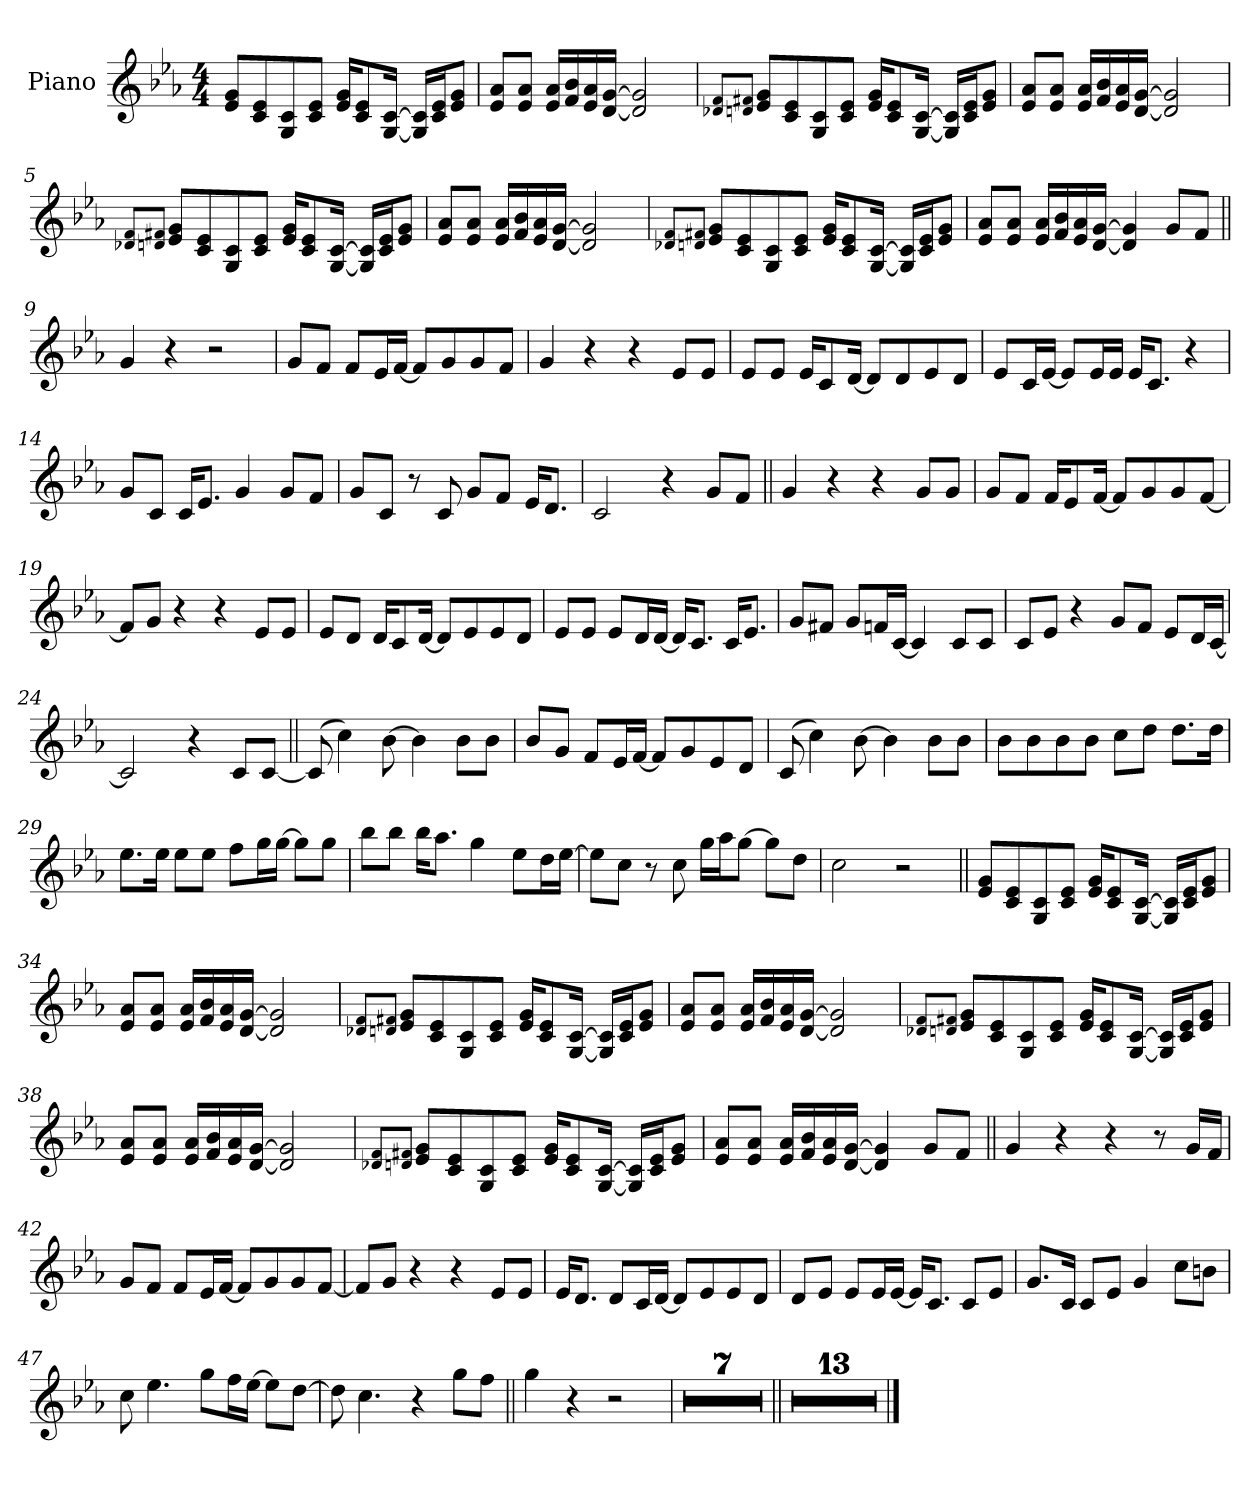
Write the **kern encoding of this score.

**kern
*part1
*staff1
*I"Piano
*I'Pno.
*clefG2
*k[b-e-a-]
*M4/4
*MM126
=1
8e-! 8g!L
8c! 8e-!
8G! 8c!
8c! 8e-!J
16e-! 16g!KL
8c! 8e-!
[16G! [16c!Jk
16G!] 16c!]LL
16c! 16e-!J
8e-! 8g!J
=2
8e-! 8a-!L
8e-! 8a-!J
16e-! 16a-!LL
16f! 16b-!
16e-! 16a-!
[16d! [16g!JJ
2d!] 2g!]
=3
8qd-X 8qfL
8qdn 8qf#XJ
8e-! 8g!L
8c! 8e-!
8G! 8c!
8c! 8e-!J
16e-! 16g!KL
8c! 8e-!
[16G! [16c!Jk
16G!] 16c!]LL
16c! 16e-!J
8e-! 8g!J
=4
8e-! 8a-!L
8e-! 8a-!J
16e-! 16a-!LL
16f! 16b-!
16e-! 16a-!
[16d! [16g!JJ
2d!] 2g!]
=5
8qd-X 8qfL
8qdn 8qf#XJ
8e-! 8g!L
8c! 8e-!
8G! 8c!
8c! 8e-!J
16e-! 16g!KL
8c! 8e-!
[16G! [16c!Jk
16G!] 16c!]LL
16c! 16e-!J
8e-! 8g!J
=6
8e-! 8a-!L
8e-! 8a-!J
16e-! 16a-!LL
16f! 16b-!
16e-! 16a-!
[16d! [16g!JJ
2d!] 2g!]
=7
8qd-X 8qfL
8qdn 8qf#XJ
8e-! 8g!L
8c! 8e-!
8G! 8c!
8c! 8e-!J
16e-! 16g!KL
8c! 8e-!
[16G! [16c!Jk
16G!] 16c!]LL
16c! 16e-!J
8e-! 8g!J
=8
8e-! 8a-!L
8e-! 8a-!J
16e-! 16a-!LL
16f! 16b-!
16e-! 16a-!
[16d! [16g!JJ
4d!] 4g!]
8gL
8fJ
=9||
4g
4r
2r
=10
8gL
8fJ
8fL
16e-L
[16fJJ
8fL]
8g
8g
8fJ
=11
4g
4r
4r
8e-L
8e-J
=12
8e-L
8e-J
16e-KL
8c
[16dJk
8dL]
8d
8e-
8dJ
=13
8e-L
16cL
[16e-JJ
8e-L]
16e-L
16e-JJ
16e-KL
8.cJ
4r
=14
8gL
8cJ
16cKL
8.e-J
4g
8gL
8fJ
=15
8gL
8cJ
8r
8c
8gL
8fJ
16e-KL
8.dJ
=16
2c
4r
8gL
8fJ
=17||
4g
4r
4r
8gL
8gJ
=18
8gL
8fJ
16fKL
8e-
[16fJk
8fL]
8g
8g
[8fJ
=19
8fL]
8gJ
4r
4r
8e-L
8e-J
=20
8e-L
8dJ
16dKL
8c
[16dJk
8dL]
8e-
8e-
8dJ
=21
8e-L
8e-J
8e-L
16dL
[16dJJ
16dKL]
8.cJ
16cKL
8.e-J
=22
8gL
8f#XJ
8gL
16fnL
[16cJJ
4c]
8cL
8cJ
=23
8cL
8e-J
4r
8gL
8fJ
8e-L
16dL
[16cJJ
=24
2c]
4r
8cL
[8cJ
=25||
(8c]
4cc)
[8b-
4b-]
8b-L
8b-J
=26
8b-L
8gJ
8fL
16e-L
[16fJJ
8fL]
8g
8e-
8dJ
=27
(8c
4cc)
[8b-
4b-]
8b-L
8b-J
=28
8b-L
8b-
8b-
8b-J
8ccL
8ddJ
8.ddL
16ddJk
=29
8.ee-L
16ee-Jk
8ee-L
8ee-J
8ffL
16ggL
[16ggJJ
8ggL]
8ggJ
=30
8bb-L
8bb-J
16bb-KL
8.aa-J
4gg
8ee-L
16ddL
[16ee-JJ
=31
8ee-L]
8ccJ
8r
8cc
16ggLL
16aa-J
[8ggJ
8ggL]
8ddJ
=32
2cc
2r
=33||
8e-! 8g!L
8c! 8e-!
8G! 8c!
8c! 8e-!J
16e-! 16g!KL
8c! 8e-!
[16G! [16c!Jk
16G!] 16c!]LL
16c! 16e-!J
8e-! 8g!J
=34
8e-! 8a-!L
8e-! 8a-!J
16e-! 16a-!LL
16f! 16b-!
16e-! 16a-!
[16d! [16g!JJ
2d!] 2g!]
=35
8qd-X 8qfL
8qdn 8qf#XJ
8e-! 8g!L
8c! 8e-!
8G! 8c!
8c! 8e-!J
16e-! 16g!KL
8c! 8e-!
[16G! [16c!Jk
16G!] 16c!]LL
16c! 16e-!J
8e-! 8g!J
=36
8e-! 8a-!L
8e-! 8a-!J
16e-! 16a-!LL
16f! 16b-!
16e-! 16a-!
[16d! [16g!JJ
2d!] 2g!]
=37
8qd-X 8qfL
8qdn 8qf#XJ
8e-! 8g!L
8c! 8e-!
8G! 8c!
8c! 8e-!J
16e-! 16g!KL
8c! 8e-!
[16G! [16c!Jk
16G!] 16c!]LL
16c! 16e-!J
8e-! 8g!J
=38
8e-! 8a-!L
8e-! 8a-!J
16e-! 16a-!LL
16f! 16b-!
16e-! 16a-!
[16d! [16g!JJ
2d!] 2g!]
=39
8qd-X 8qfL
8qdn 8qf#XJ
8e-! 8g!L
8c! 8e-!
8G! 8c!
8c! 8e-!J
16e-! 16g!KL
8c! 8e-!
[16G! [16c!Jk
16G!] 16c!]LL
16c! 16e-!J
8e-! 8g!J
=40
8e-! 8a-!L
8e-! 8a-!J
16e-! 16a-!LL
16f! 16b-!
16e-! 16a-!
[16d! [16g!JJ
4d!] 4g!]
8gL
8fJ
=41||
4g
4r
4r
8r
16gLL
16fJJ
=42
8gL
8fJ
8fL
16e-L
[16fJJ
8fL]
8g
8g
[8fJ
=43
8fL]
8gJ
4r
4r
8e-L
8e-J
=44
16e-KL
8.dJ
8dL
16cL
[16dJJ
8dL]
8e-
8e-
8dJ
=45
8dL
8e-J
8e-L
16e-L
[16e-JJ
16e-KL]
8.cJ
8cL
8e-J
=46
8.gL
16cJk
8cL
8e-J
4g
8ccL
8bnJ
=47
8cc
4.ee-
8ggL
16ffL
[16ee-JJ
8ee-L]
[8ddJ
=48
8dd]
4.cc
4r
8ggL
8ffJ
=49||
4gg
4r
2r
=50
1r
=51
1r
=52
1r
=53
1r
=54
1r
=55
1r
=56
1r
=57||
1r
=58
1r
=59
1r
=60
1r
=61
1r
=62
1r
=63
1r
=64
1r
=65
1r
=66
1r
=67
1r
=68
1r
=69
1r
==
*-
